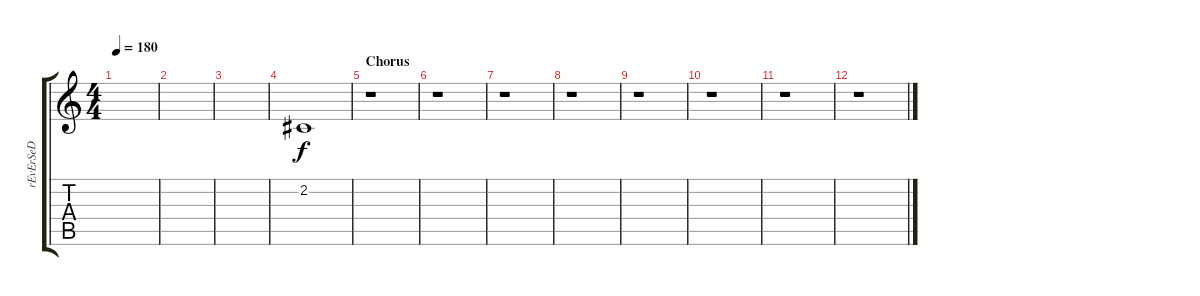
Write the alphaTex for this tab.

\track ("rEvErSeD" "rEvErSeD") {instrument reversecymbal}
\staff {score tabs}
\tuning (E4 B3 G3 D3 A2 E2) {hide}
\ts (4 4)
\tempo 180
\clef g2
\ks c
|
|
|
2.2.1 |
\section ("" "Chorus")
r.1 |
r.1 |
r.1 |
r.1 |
r.1 |
r.1 |
r.1 |
r.1
